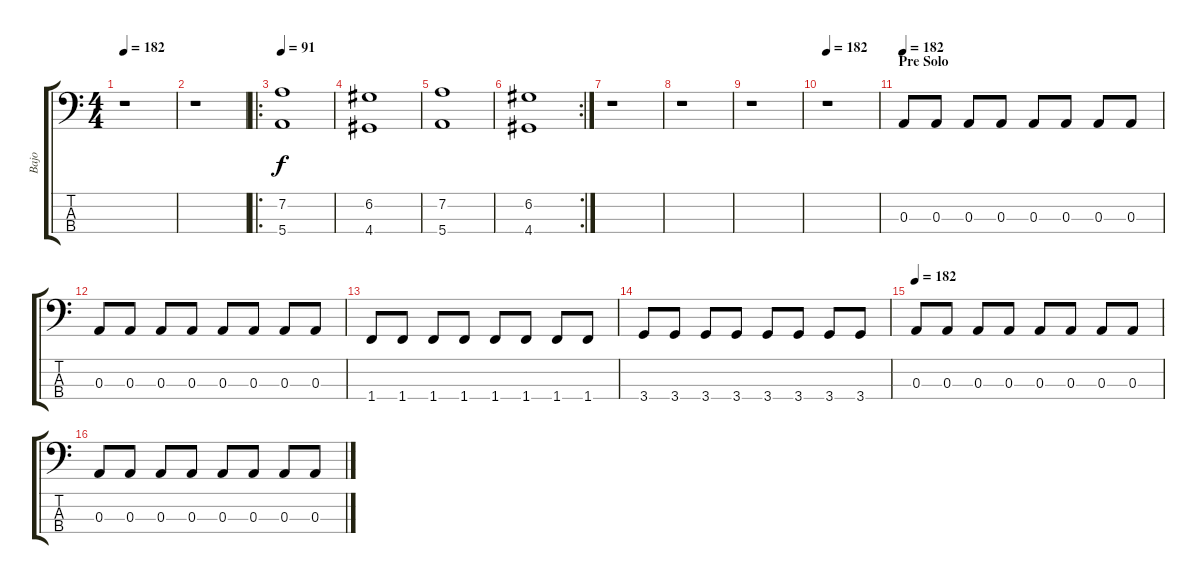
\track ("Bajo" "Bajo") {instrument electricbasspick}
\staff {score tabs}
\tuning (G2 D2 A1 E1) {hide}
\ts (4 4)
\tempo 182
\clef f4
\ks c
r.1{dy f} |
r.1 |
\ro
\tempo 91
(7.2 5.4).1{instrument cello} |
(6.2 4.4).1 |
(7.2 5.4).1 |
\rc 2
(6.2 4.4).1 |
r.1 |
r.1 |
r.1 |
\tempo 182
r.1 |
\section ("" "Pre Solo")
\tempo 182
0.3.8 0.3.8 0.3.8 0.3.8 0.3.8 0.3.8 0.3.8 0.3.8 |
0.3.8 0.3.8 0.3.8 0.3.8 0.3.8 0.3.8 0.3.8 0.3.8 |
1.4.8 1.4.8 1.4.8 1.4.8 1.4.8 1.4.8 1.4.8 1.4.8 |
3.4.8 3.4.8 3.4.8 3.4.8 3.4.8 3.4.8 3.4.8 3.4.8 |
\tempo 182
0.3.8 0.3.8 0.3.8 0.3.8 0.3.8 0.3.8 0.3.8 0.3.8 |
0.3.8 0.3.8 0.3.8 0.3.8 0.3.8 0.3.8 0.3.8 0.3.8
